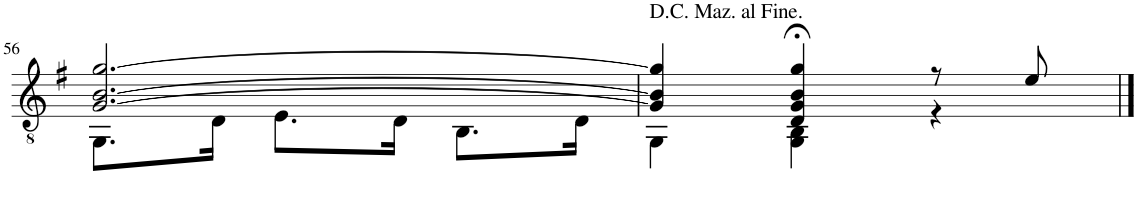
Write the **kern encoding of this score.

**kern
*part1
*staff1
*I"Guitar
*I'Guit.
!!LO:PB:g=z
*clefGv2
*k[f#]
*M3/4
=56
*^
[2.G/ [2.B/ [2.g/	8.GG\L
.	16D\Jk
.	8.E\L
.	16D\Jk
.	8.BB\L
.	16D\Jk
=57	=57
!LO:TX:a:t=D.C. Maz. al Fine.	!
4G/] 4B/] 4g/]	4GG\
4D/;< 4G/;< 4B/;< 4g/;<	4GG\ 4BB\
8r	4r
8e/	.
*v	*v
==
*-
